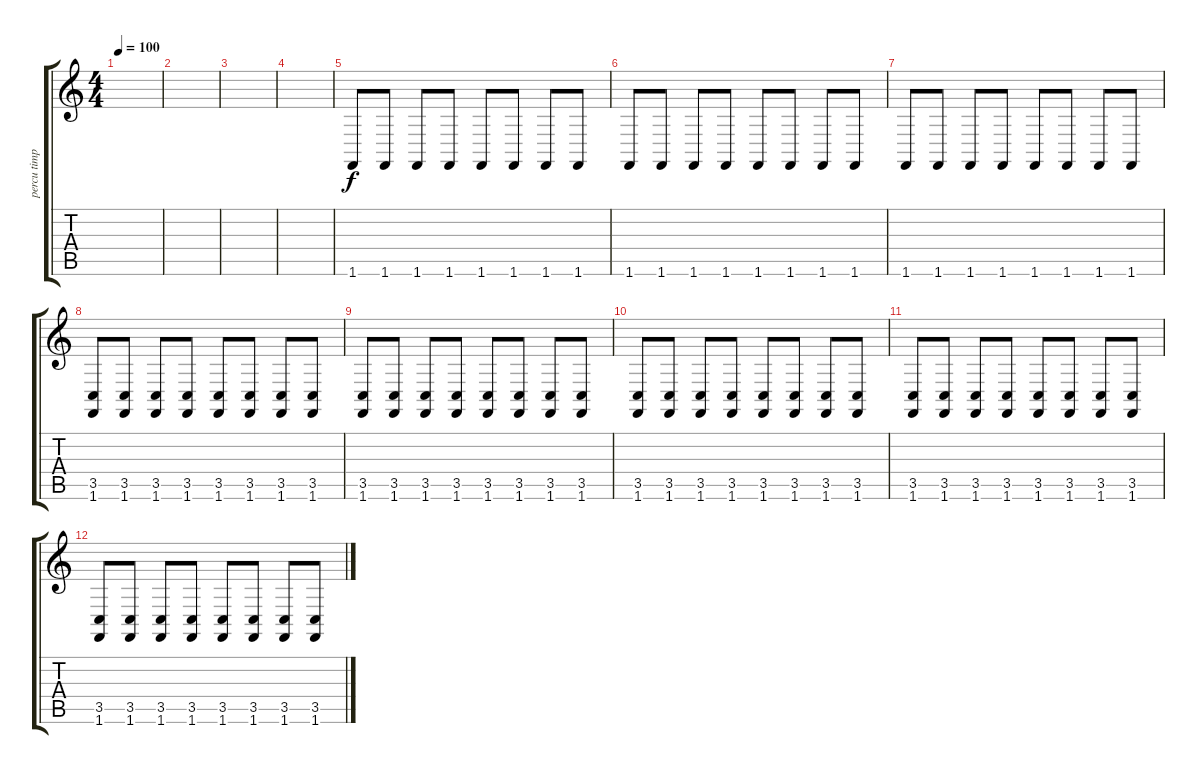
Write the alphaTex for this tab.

\track ("percu timpani" "percu timp") {instrument timpani}
\staff {score tabs}
\tuning (E4 B3 G3 D3 A2 E2) {hide}
\ts (4 4)
\tempo 100
\clef g2
\ks c
|
|
|
|
1.6.8 1.6.8 1.6.8 1.6.8 1.6.8 1.6.8 1.6.8 1.6.8 |
1.6.8 1.6.8 1.6.8 1.6.8 1.6.8 1.6.8 1.6.8 1.6.8 |
1.6.8 1.6.8 1.6.8 1.6.8 1.6.8 1.6.8 1.6.8 1.6.8 |
(3.5 1.6).8 (3.5 1.6).8 (3.5 1.6).8 (3.5 1.6).8 (3.5 1.6).8 (3.5 1.6).8 (3.5 1.6).8 (3.5 1.6).8 |
(3.5 1.6).8 (3.5 1.6).8 (3.5 1.6).8 (3.5 1.6).8 (3.5 1.6).8 (3.5 1.6).8 (3.5 1.6).8 (3.5 1.6).8 |
(3.5 1.6).8 (3.5 1.6).8 (3.5 1.6).8 (3.5 1.6).8 (3.5 1.6).8 (3.5 1.6).8 (3.5 1.6).8 (3.5 1.6).8 |
(3.5 1.6).8 (3.5 1.6).8 (3.5 1.6).8 (3.5 1.6).8 (3.5 1.6).8 (3.5 1.6).8 (3.5 1.6).8 (3.5 1.6).8 |
(3.5 1.6).8 (3.5 1.6).8 (3.5 1.6).8 (3.5 1.6).8 (3.5 1.6).8 (3.5 1.6).8 (3.5 1.6).8 (3.5 1.6).8
